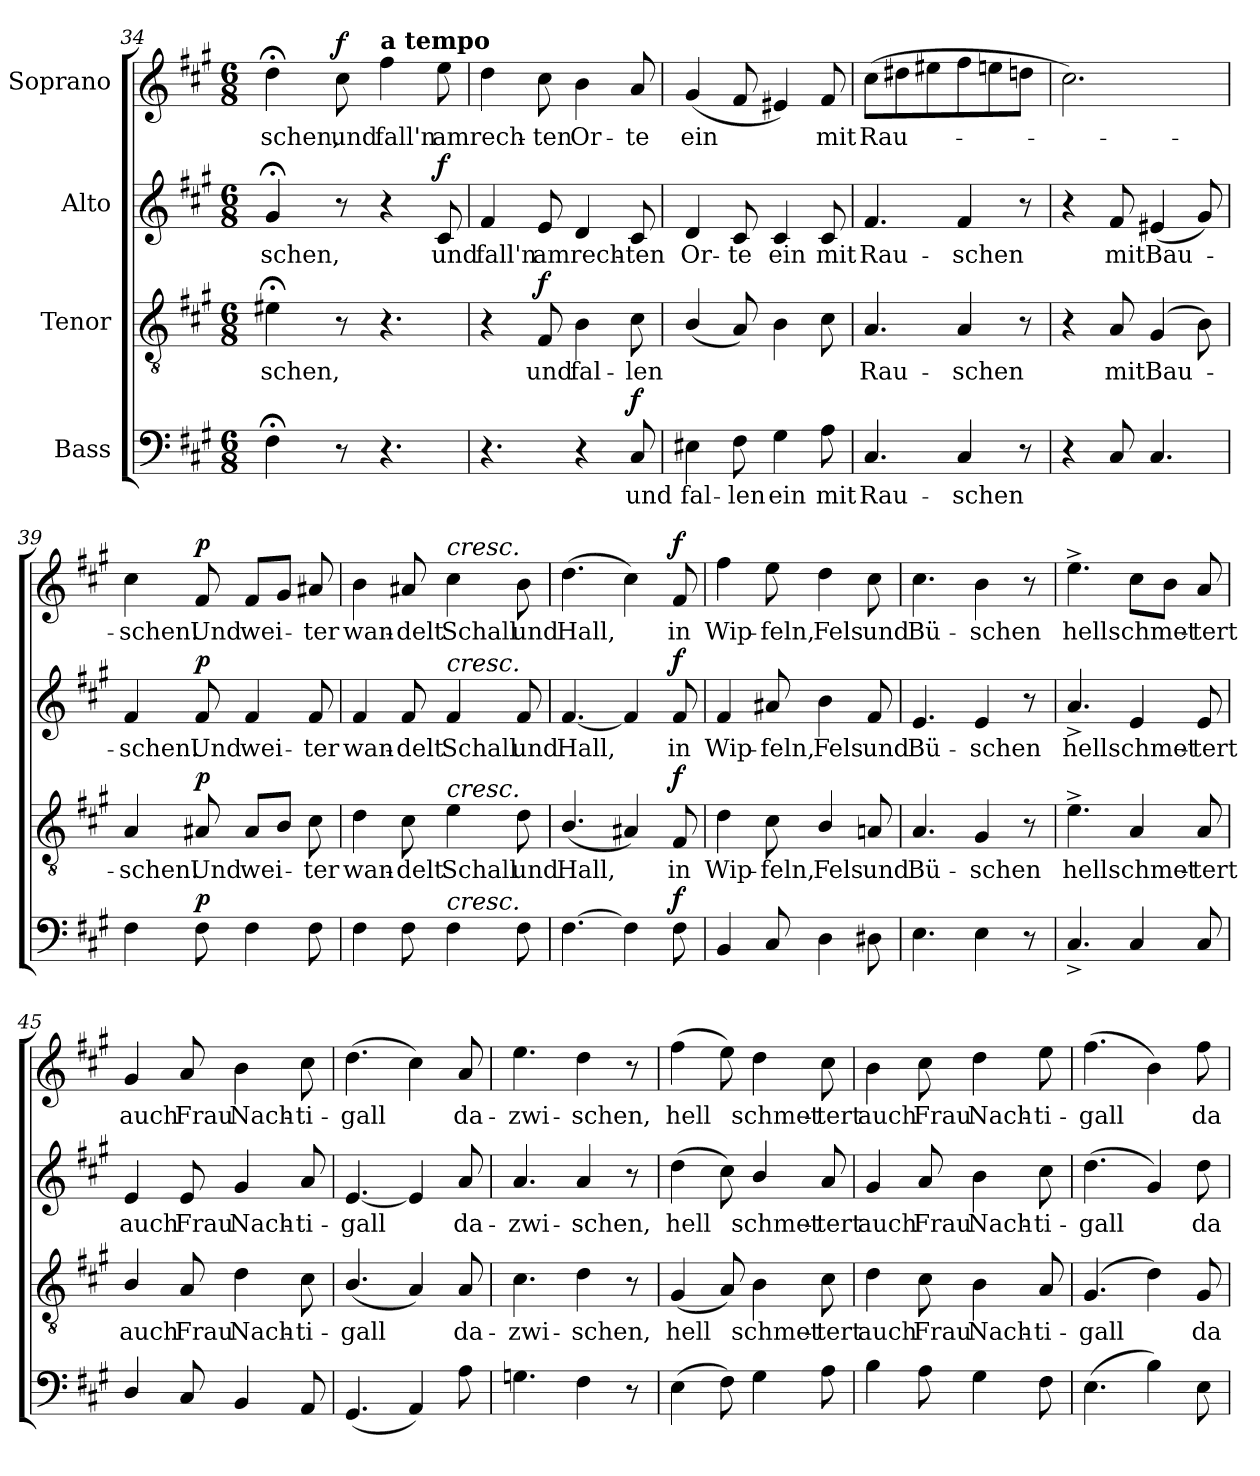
**kern	**text	**dynam	**kern	**text	**dynam	**kern	**text	**dynam	**kern	**text	**dynam
*part4	*part4	*part4	*part3	*part3	*part3	*part2	*part2	*part2	*part1	*part1	*part1
*staff4	*staff4	*staff4	*staff3	*staff3	*staff3	*staff2	*staff2	*staff2	*staff1	*staff1	*staff1
*I"Bass	*	*	*I"Tenor	*	*	*I"Alto	*	*	*I"Soprano	*	*
*clefF4	*	*	*clefGv2	*	*	*clefG2	*	*	*clefG2	*	*
*k[f#c#g#]	*	*	*k[f#c#g#]	*	*	*k[f#c#g#]	*	*	*k[f#c#g#]	*	*
*M6/8	*	*	*M6/8	*	*	*M6/8	*	*	*M6/8	*	*
=34	=34	=34	=34	=34	=34	=34	=34	=34	=34	=34	=34
!	!	!	!	!LO:LY:b	!	!	!LO:LY:b	!	!	!LO:LY:b	!
4F#;<\	.	.	4e#X;<\	-schen,	.	4g#;</	-schen,	.	4dd;<\	-schen,	.
!	!	!	!	!	!	!	!	!	!	!LO:LY:b	!LO:DY:a
8r	.	.	8r	.	.	8r	.	.	8cc#\	und	f
!	!	!	!	!	!	!	!	!	!LO:TX:a:B:t=a tempo	!	!
!	!	!	!	!	!	!	!	!	!	!LO:LY:b	!
4.r	.	.	4.r	.	.	4r	.	.	4ff#\	fall'n	.
!	!	!	!	!	!	!	!LO:LY:b	!LO:DY:a	!	!LO:LY:b	!
.	.	.	.	.	.	8c#/	und	f	8ee\	am	.
=35	=35	=35	=35	=35	=35	=35	=35	=35	=35	=35	=35
!	!	!	!	!	!	!	!LO:LY:b	!	!	!LO:LY:b	!
4.r	.	.	4r	.	.	4f#/	fall'n	.	4dd\	rech-	.
!	!	!	!	!LO:LY:b	!LO:DY:a	!	!LO:LY:b	!	!	!LO:LY:b	!
.	.	.	8F#/	und	f	8e/	am	.	8cc#\	-ten	.
!	!	!	!	!LO:LY:b	!	!	!LO:LY:b	!	!	!LO:LY:b	!
4r	.	.	4B\	fal-	.	4d/	rech-	.	4b\	Or-	.
!	!LO:LY:b	!LO:DY:a	!	!LO:LY:b	!	!	!LO:LY:b	!	!	!LO:LY:b	!
8C#/	und	f	8c#\	-len	.	8c#/	-ten	.	8a/	-te	.
!!LO:LB:g=z
=36	=36	=36	=36	=36	=36	=36	=36	=36	=36	=36	=36
!	!LO:LY:b	!	!	!	!	!	!LO:LY:b	!	!	!LO:LY:b	!
4E#X\	fal-	.	(4B/	.	.	4d/	Or-	.	(4g#/	ein	.
!	!LO:LY:b	!	!	!	!	!	!LO:LY:b	!	!	!	!
8F#\	-len	.	8A/)	.	.	8c#/	-te	.	8f#/	.	.
!	!LO:LY:b	!	!	!	!	!	!LO:LY:b	!	!	!	!
4G#\	ein	.	4B\	.	.	4c#/	ein	.	4e#X/)	.	.
!	!LO:LY:b	!	!	!	!	!	!LO:LY:b	!	!	!LO:LY:b	!
8A\	mit	.	8c#\	.	.	8c#/	mit	.	8f#/	mit	.
=37	=37	=37	=37	=37	=37	=37	=37	=37	=37	=37	=37
!	!LO:LY:b	!	!	!LO:LY:b	!	!	!LO:LY:b	!	!	!LO:LY:b	!
4.C#/	Rau-	.	4.A/	Rau-	.	4.f#/	Rau-	.	(8cc#\L	Rau-	.
.	.	.	.	.	.	.	.	.	8dd#X\	.	.
.	.	.	.	.	.	.	.	.	8ee#X\	.	.
!	!LO:LY:b	!	!	!LO:LY:b	!	!	!LO:LY:b	!	!	!	!
4C#/	-schen	.	4A/	-schen	.	4f#/	-schen	.	8ff#\	.	.
.	.	.	.	.	.	.	.	.	8een\	.	.
8r	.	.	8r	.	.	8r	.	.	8ddn\J	.	.
=38	=38	=38	=38	=38	=38	=38	=38	=38	=38	=38	=38
4r	.	.	4r	.	.	4r	.	.	2.cc#\)	.	.
!	!	!	!	!LO:LY:b	!	!	!LO:LY:b	!	!	!	!
8C#/	.	.	8A/	mit	.	8f#/	mit	.	.	.	.
!	!	!	!	!LO:LY:b	!	!	!LO:LY:b	!	!	!	!
4.C#/	.	.	(4G#/	Bau-	.	(4e#X/	Bau-	.	.	.	.
.	.	.	8B\)	.	.	8g#/)	.	.	.	.	.
=39	=39	=39	=39	=39	=39	=39	=39	=39	=39	=39	=39
!	!	!	!	!LO:LY:b	!	!	!LO:LY:b	!	!	!LO:LY:b	!
4F#\	.	.	4A/	-schen.	.	4f#/	-schen.	.	4cc#\	-schen.	.
!	!	!LO:DY:a	!	!LO:LY:b	!LO:DY:a	!	!LO:LY:b	!LO:DY:a	!	!LO:LY:b	!LO:DY:a
8F#\	.	p	8A#X/	Und	p	8f#/	Und	p	8f#/	Und	p
!	!	!	!	!LO:LY:b	!	!	!LO:LY:b	!	!	!LO:LY:b	!
4F#\	.	.	8A#/L	wei-	.	4f#/	wei-	.	8f#/L	wei-	.
.	.	.	8B/J	.	.	.	.	.	8g#/J	.	.
!	!	!	!	!LO:LY:b	!	!	!LO:LY:b	!	!	!LO:LY:b	!
8F#\	.	.	8c#\	-ter	.	8f#/	-ter	.	8a#X/	-ter	.
!!LO:PB:g=z
=40	=40	=40	=40	=40	=40	=40	=40	=40	=40	=40	=40
!	!	!	!	!LO:LY:b	!	!	!LO:LY:b	!	!	!LO:LY:b	!
4F#\	.	.	4d\	wan-	.	4f#/	wan-	.	4b\	wan-	.
!	!	!	!	!LO:LY:b	!	!	!LO:LY:b	!	!	!LO:LY:b	!
8F#\	.	.	8c#\	-delt	.	8f#/	-delt	.	8a#X/	-delt	.
!	!	!	!	!	!	!	!	!	!LO:TX:a:i:t=cresc.	!	!
!	!	!	!	!	!	!LO:TX:a:i:t=cresc.	!	!	!	!	!
!	!	!	!LO:TX:a:i:t=cresc.	!	!	!	!	!	!	!	!
!LO:TX:a:i:t=cresc.	!	!	!	!	!	!	!	!	!	!	!
!	!	!	!	!LO:LY:b	!	!	!LO:LY:b	!	!	!LO:LY:b	!
4F#\	.	.	4e\	Schall	.	4f#/	Schall	.	4cc#\	Schall	.
!	!	!	!	!LO:LY:b	!	!	!LO:LY:b	!	!	!LO:LY:b	!
8F#\	.	.	8d\	und	.	8f#/	und	.	8b\	und	.
=41	=41	=41	=41	=41	=41	=41	=41	=41	=41	=41	=41
!	!	!	!	!LO:LY:b	!	!	!LO:LY:b	!	!	!LO:LY:b	!
[4.F#\	.	.	(4.B/	Hall,	.	[4.f#/	Hall,	.	(4.dd\	Hall,	.
4F#\]	.	.	4A#X/)	.	.	4f#/]	.	.	4cc#\)	.	.
!	!	!LO:DY:a	!	!LO:LY:b	!LO:DY:a	!	!LO:LY:b	!LO:DY:a	!	!LO:LY:b	!LO:DY:a
8F#\	.	f	8F#/	in	f	8f#/	in	f	8f#/	in	f
=42	=42	=42	=42	=42	=42	=42	=42	=42	=42	=42	=42
!	!	!	!	!LO:LY:b	!	!	!LO:LY:b	!	!	!LO:LY:b	!
4BB/	.	.	4d\	Wip-	.	4f#/	Wip-	.	4ff#\	Wip-	.
!	!	!	!	!LO:LY:b	!	!	!LO:LY:b	!	!	!LO:LY:b	!
8C#/	.	.	8c#\	-feln,	.	8a#X/	-feln,	.	8ee\	-feln,	.
!	!	!	!	!LO:LY:b	!	!	!LO:LY:b	!	!	!LO:LY:b	!
4D\	.	.	4B/	Fels	.	4b\	Fels	.	4dd\	Fels	.
!	!	!	!	!LO:LY:b	!	!	!LO:LY:b	!	!	!LO:LY:b	!
8D#X\	.	.	8An/	und	.	8f#/	und	.	8cc#\	und	.
=43	=43	=43	=43	=43	=43	=43	=43	=43	=43	=43	=43
!	!	!	!	!LO:LY:b	!	!	!LO:LY:b	!	!	!LO:LY:b	!
4.E\	.	.	4.A/	Bü-	.	4.e/	Bü-	.	4.cc#\	Bü-	.
!	!	!	!	!LO:LY:b	!	!	!LO:LY:b	!	!	!LO:LY:b	!
4E\	.	.	4G#/	-schen	.	4e/	-schen	.	4b\	-schen	.
8r	.	.	8r	.	.	8r	.	.	8r	.	.
=44	=44	=44	=44	=44	=44	=44	=44	=44	=44	=44	=44
!	!	!	!	!LO:LY:b	!	!	!LO:LY:b	!	!	!LO:LY:b	!
4.C#^>/	.	.	4.e^\	hell	.	4.a^>/	hell	.	4.ee^\	hell	.
!	!	!	!	!LO:LY:b	!	!	!LO:LY:b	!	!	!LO:LY:b	!
4C#/	.	.	4A/	schmet-	.	4e/	schmet-	.	8cc#\L	schmet-	.
.	.	.	.	.	.	.	.	.	8b\J	.	.
!	!	!	!	!LO:LY:b	!	!	!LO:LY:b	!	!	!LO:LY:b	!
8C#/	.	.	8A/	-tert	.	8e/	-tert	.	8a/	-tert	.
!!LO:LB:g=z
=45	=45	=45	=45	=45	=45	=45	=45	=45	=45	=45	=45
!	!	!	!	!LO:LY:b	!	!	!LO:LY:b	!	!	!LO:LY:b	!
4D/	.	.	4B/	auch	.	4e/	auch	.	4g#/	auch	.
!	!	!	!	!LO:LY:b	!	!	!LO:LY:b	!	!	!LO:LY:b	!
8C#/	.	.	8A/	Frau	.	8e/	Frau	.	8a/	Frau	.
!	!	!	!	!LO:LY:b	!	!	!LO:LY:b	!	!	!LO:LY:b	!
4BB/	.	.	4d\	Nach-	.	4g#/	Nach-	.	4b\	Nach-	.
!	!	!	!	!LO:LY:b	!	!	!LO:LY:b	!	!	!LO:LY:b	!
8AA/	.	.	8c#\	-ti-	.	8a/	-ti-	.	8cc#\	-ti-	.
=46	=46	=46	=46	=46	=46	=46	=46	=46	=46	=46	=46
!	!	!	!	!LO:LY:b	!	!	!LO:LY:b	!	!	!LO:LY:b	!
(4.GG#/	.	.	(4.B/	-gall	.	[4.e/	-gall	.	(4.dd\	-gall	.
4AA/)	.	.	4A/)	.	.	4e/]	.	.	4cc#\)	.	.
!	!	!	!	!LO:LY:b	!	!	!LO:LY:b	!	!	!LO:LY:b	!
8A\	.	.	8A/	da-	.	8a/	da-	.	8a/	da-	.
=47	=47	=47	=47	=47	=47	=47	=47	=47	=47	=47	=47
!	!	!	!	!LO:LY:b	!	!	!LO:LY:b	!	!	!LO:LY:b	!
4.Gn\	.	.	4.c#\	-zwi-	.	4.a/	-zwi-	.	4.ee\	-zwi-	.
!	!	!	!	!LO:LY:b	!	!	!LO:LY:b	!	!	!LO:LY:b	!
4F#\	.	.	4d\	-schen,	.	4a/	-schen,	.	4dd\	-schen,	.
8r	.	.	8r	.	.	8r	.	.	8r	.	.
=48	=48	=48	=48	=48	=48	=48	=48	=48	=48	=48	=48
!	!	!	!	!LO:LY:b	!	!	!LO:LY:b	!	!	!LO:LY:b	!
(4E\	.	.	(4G#/	hell	.	(4dd\	hell	.	(4ff#\	hell	.
8F#\)	.	.	8A/)	.	.	8cc#\)	.	.	8ee\)	.	.
!	!	!	!	!LO:LY:b	!	!	!LO:LY:b	!	!	!LO:LY:b	!
4G#\	.	.	4B\	schmet-	.	4b/	schmet-	.	4dd\	schmet-	.
!	!	!	!	!LO:LY:b	!	!	!LO:LY:b	!	!	!LO:LY:b	!
8A\	.	.	8c#\	-tert	.	8a/	-tert	.	8cc#\	-tert	.
=49	=49	=49	=49	=49	=49	=49	=49	=49	=49	=49	=49
!	!	!	!	!LO:LY:b	!	!	!LO:LY:b	!	!	!LO:LY:b	!
4B\	.	.	4d\	auch	.	4g#/	auch	.	4b\	auch	.
!	!	!	!	!LO:LY:b	!	!	!LO:LY:b	!	!	!LO:LY:b	!
8A\	.	.	8c#\	Frau	.	8a/	Frau	.	8cc#\	Frau	.
!	!	!	!	!LO:LY:b	!	!	!LO:LY:b	!	!	!LO:LY:b	!
4G#\	.	.	4B\	Nach-	.	4b\	Nach-	.	4dd\	Nach-	.
!	!	!	!	!LO:LY:b	!	!	!LO:LY:b	!	!	!LO:LY:b	!
8F#\	.	.	8A/	-ti-	.	8cc#\	-ti-	.	8ee\	-ti-	.
!!LO:LB:g=z
=50	=50	=50	=50	=50	=50	=50	=50	=50	=50	=50	=50
!	!	!	!	!LO:LY:b	!	!	!LO:LY:b	!	!	!LO:LY:b	!
(4.E\	.	.	(4.G#/	-gall	.	(4.dd\	-gall	.	(4.ff#\	-gall	.
4B\)	.	.	4d\)	.	.	4g#/)	.	.	4b\)	.	.
!	!	!	!	!LO:LY:b	!	!	!LO:LY:b	!	!	!LO:LY:b	!
8E\	.	.	8G#/	da-	.	8dd\	da-	.	8ff#\	da-	.
=	=	=	=	=	=	=	=	=	=	=	=
*-	*-	*-	*-	*-	*-	*-	*-	*-	*-	*-	*-
